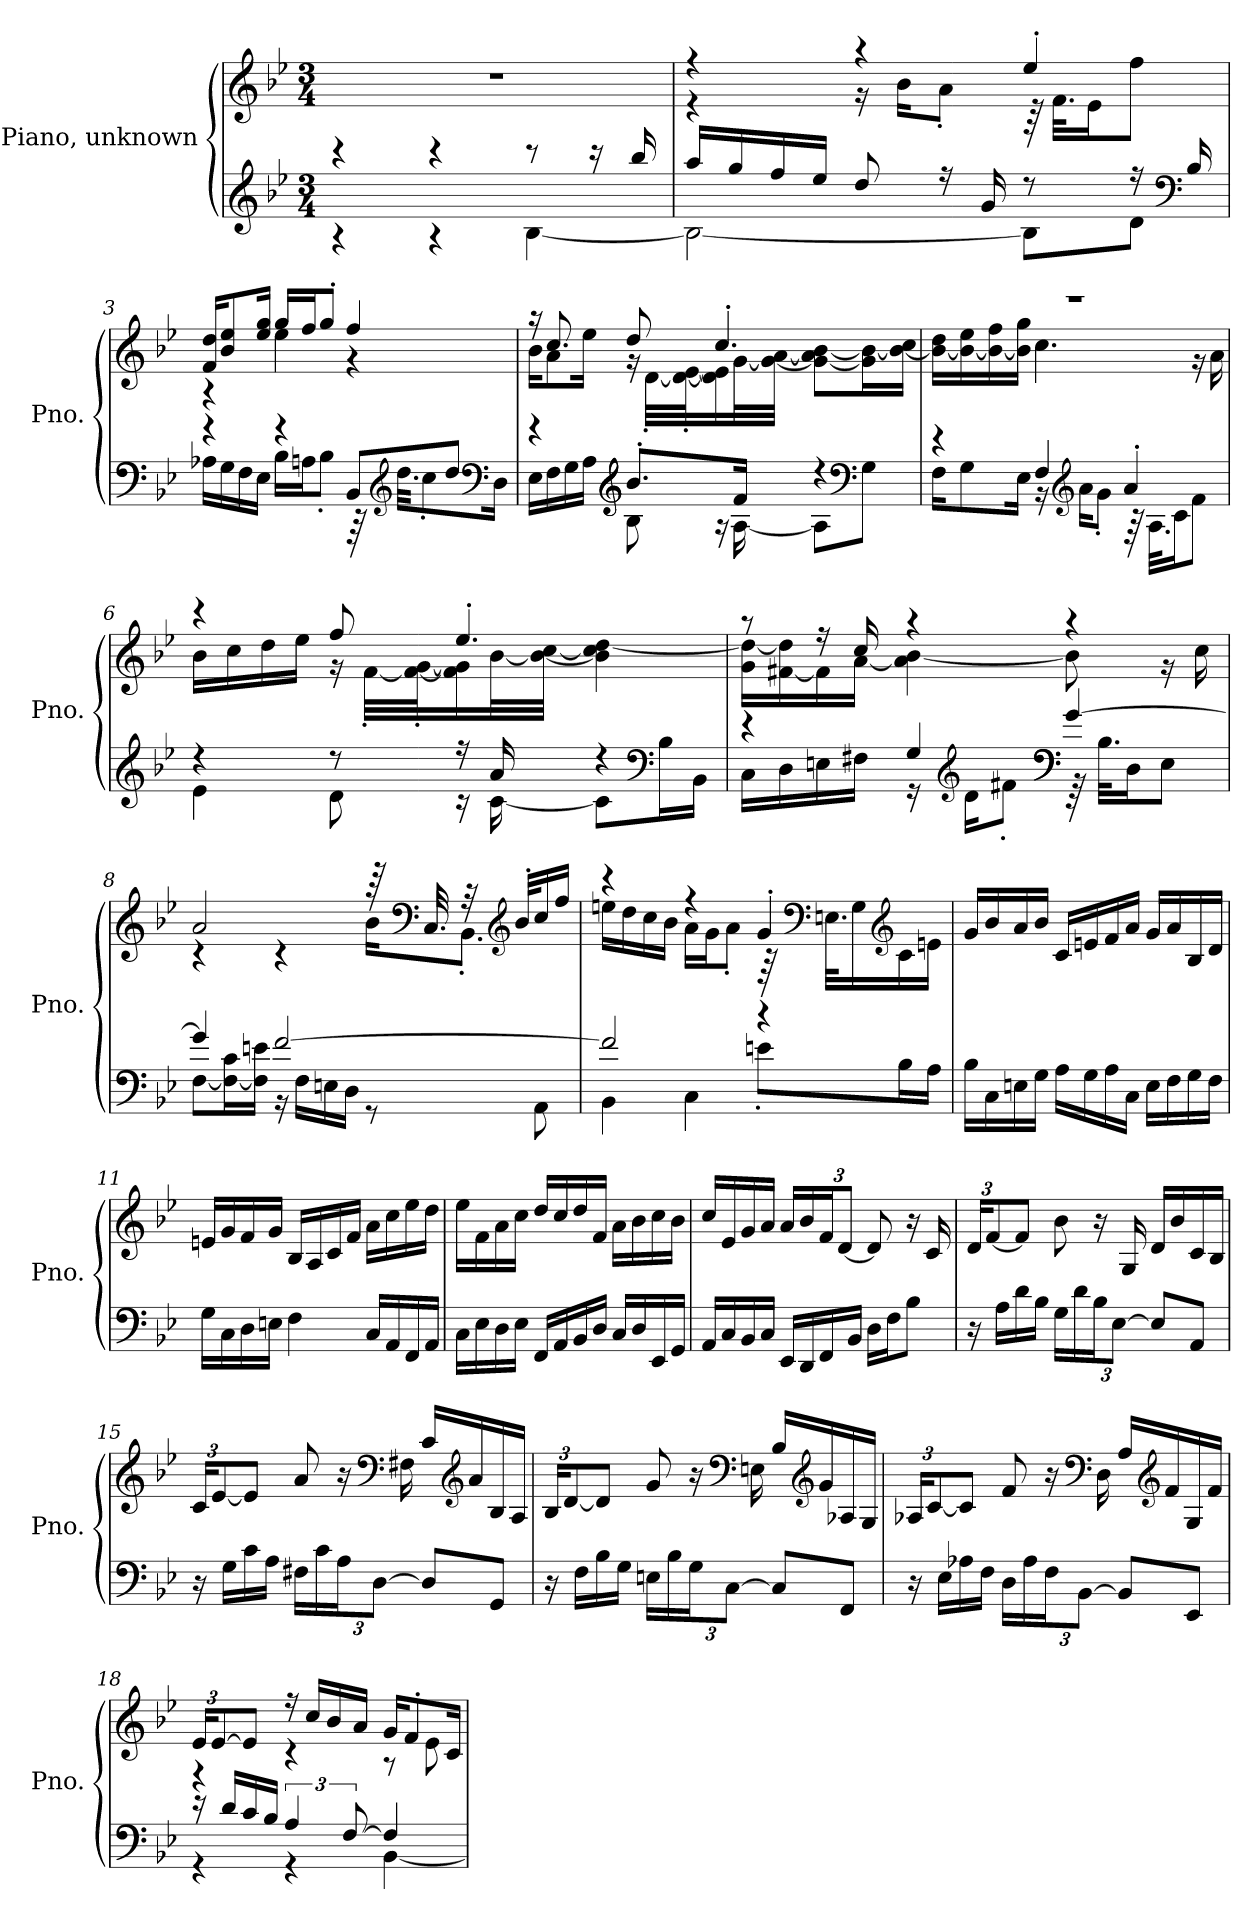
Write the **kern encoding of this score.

**kern	**kern
*part1	*part1
*staff2	*staff1
*I"Piano, unknown	*
*I'Pno.	*
*clefG2	*clefG2
*k[b-e-]	*k[b-e-]
*M3/4	*M3/4
*MM180	*MM180
=1	=1
*^	*
4r	4r	2.r
4r	4r	.
8r	[4B-\	.
16r	.	.
16bb-/	.	.
=2	=2	=2
*	*	*^
16aa/LL	2B-\_	4r	4r
16gg/	.	.	.
16ff/	.	.	.
16ee-/JJ	.	.	.
8dd/	.	4r	16r
.	.	.	16b-\KL
16r	.	.	8a'\J
16g/	.	.	.
8r	8B-\L]	4ee-'/	64r
.	.	.	32.f\KLL
.	.	.	16e-\J
16r	8d\J	.	8ff\J
*clefF4	*	*	*
16B-/	.	.	.
=3	=3	=3	=3
4r	16A-X\LL	16f/ 16dd/KL	4r
.	16G\	8b-/ 8ee-/	.
.	16F\	.	.
.	16E-\JJ	16ee-/ 16gg/Jk	.
4r	16B-\LL	16gg/LL	4ee-\
.	16An\J	16ff/J	.
.	8B-'\J	8gg'/J	.
8BB-/L	64r	4ff/	4r
*clefG2	*	*	*
.	32.dd\KKL	.	.
.	8cc'\	.	.
8dd/J	.	.	.
*clefF4	*	*	*
.	16D\Jk	.	.
!!LO:LB:g=z	!!
=4	=4	=4	=4
4r	16E-\LL	16r	16b-\KL
.	16F\	8.cc/	8a\
.	16G\	.	.
.	16A\JJ	.	16ee-\Jk
*clefG2	*	*	*
8.b-'/L	8B-\	8dd/	16r
.	.	.	[32d'\LLL
.	.	.	32d\_' [32e-\'J
.	16r	4.cc'/	16d\] 16e-\]
16f/Jk	[16A\	.	[32g\L
.	.	.	32g\_ [32a\JJJ
4r	8A\L]	.	8g\_ 8a\] [8b-\L
*clefF4	*	*	*
.	8G\J	.	16g\] 16b-\_L
.	.	.	16b-\_ 16cc\JJ
=5	=5	=5	=5
4r	16F\KL	2.r	16b-\_ 16dd\LL
.	8G\	.	16b-\_ 16ee-\
.	.	.	16b-\_ 16ff\
.	16E-\Jk	.	16b-\] 16gg\JJ
4F/	16r	.	4.cc\
*clefG2	*	*	*
.	16a\KL	.	.
.	8g'\J	.	.
4a'/	64r	.	.
.	32.A\KLL	.	.
.	16c\J	.	.
.	8f\J	.	16r
.	.	.	16a\
!!LO:LB:g=z	!!
=6	=6	=6	=6
4r	4e-\	4r	16b-\LL
.	.	.	16cc\
.	.	.	16dd\
.	.	.	16ee-\JJ
8r	8d\	8ff/	16r
.	.	.	[32f'\LLL
.	.	.	32f\_' [32g\'J
16r	16r	4.ee-'/	16f\] 16g\]
16a/	[16c\	.	[32b-\L
.	.	.	32b-\_ [32cc\JJJ
4r	8c\L]	.	4b-\] 4cc\] [4dd\
*clefF4	*	*	*
.	16B-\L	.	.
.	16BB-\JJ	.	.
=7	=7	=7	=7
4r	16C\LL	8r	16g\ 16dd\_LL
.	16D\	.	[16f#X\ 16dd\]
.	16En\	16r	16f#\]
.	16F#X\JJ	16cc/	[16a\JJ
4G/	16r	4r	4a\] [4b-\
*clefG2	*	*	*
.	16d\KL	.	.
.	8f#X'\J	.	.
*clefF4	*	*	*
[4g/	64r	4r	8b-\]
.	32.B-\KLL	.	.
.	16D\J	.	.
.	8E\J	.	16r
.	.	.	16cc\
!!LO:LB:g=z	!!
=8	=8	=8	=8
4g/]	[8F\L	2a/	4r
.	16F\_ 16c\L	.	.
.	16F\] 16en\JJ	.	.
[2f/	16r	.	4r
.	16F\LL	.	.
.	16En\	.	.
.	16D\JJ	.	.
.	8r	64r	16b-\KL
*	*	*clefF4	*
.	.	32.C/	.
.	.	32r	8.BB-'\J
*	*	*clefG2	*
.	.	32b-'/KLL	.
.	8AA\	16cc/	.
.	.	16ff/JJ	.
=9	=9	=9	=9
2f/]	4BB-\	4r	16een\LL
.	.	.	16dd\
.	.	.	16cc\
.	.	.	16b-\JJ
.	4C\	4r	16a\LL
.	.	.	16g\J
.	.	.	8a'\J
4r	8en'\L	4g'/	64r
*	*	*clefF4	*
.	.	.	32.En\KLL
.	.	.	16G\
*	*	*clefG2	*
.	16B-\L	.	16c\
.	16A\JJ	.	16en\JJ
*v	*v	*	*
*	*v	*v
!!LO:LB:g=z
=10	=10
16B-\LL	16g/LL
16C\	16b-/
16En\	16a/
16G\JJ	16b-/JJ
16A\LL	16c/LL
16G\	16en/
16A\	16f/
16C\JJ	16a/JJ
16E\LL	16g/LL
16F\	16a/
16G\	16B-/
16F\JJ	16d/JJ
=11	=11
16G\LL	16en/LL
16C\	16g/
16D\	16f/
16En\JJ	16g/JJ
4F\	16B-/LL
.	16A/
.	16c/
.	16f/JJ
16C/LL	16a\LL
16AA/	16cc\
16FF/	16ee-\
16AA/JJ	16dd\JJ
=12	=12
16C\LL	16ee-\LL
16E-\	16f\
16D\	16a\
16E-\JJ	16cc\JJ
16FF/LL	16dd/LL
16AA/	16cc/
16BB-/	16dd/
16D/JJ	16f/JJ
16C/LL	16a\LL
16D/	16b-\
16EE-/	16cc\
16GG/JJ	16b-\JJ
!!LO:LB:g=z
=13	=13
16AA/LL	16cc/LL
16C/	16e-/
16BB-/	16g/
16C/JJ	16a/JJ
16EE-/LL	16a/LL
16DD/	16b-/
*	*Xbrackettup
16FF/	24f/J
.	[12d/J
16BB-/JJ	.
16D\LL	8d/]
16F\J	.
8B-\J	16r
.	16c/
=14	=14
16r	24d/KL
.	[12f/
16A\LL	.
16d\	8f/J]
16B-\JJ	.
16G\LL	8b-\
16d\	.
*Xbrackettup	*
24B-\J	16r
[12E-\J	.
.	16G/
8E-/L]	16d/LL
.	16b-/
8AA/J	16c/
.	16B-/JJ
=15	=15
16r	24c/KL
.	[12e-/
16G\LL	.
16c\	8e-/J]
16A\JJ	.
16F#X\LL	8a/
16c\	.
24A\J	16r
[12D\J	.
*	*clefF4
.	16F#X\
8D/L]	16c/LL
*	*clefG2
.	16a/
8GG/J	16B-/
.	16A/JJ
!!LO:PB:g=z
=16	=16
16r	24B-/KL
.	[12d/
16F\LL	.
16B-\	8d/J]
16G\JJ	.
16En\LL	8g/
16B-\	.
24G\J	16r
[12C\J	.
*	*clefF4
.	16En\
8C/L]	16B-/LL
*	*clefG2
.	16g/
8FF/J	16A-X/
.	16G/JJ
=17	=17
16r	24A-X/KL
.	[12c/
16E-\LL	.
16A-X\	8c/J]
16F\JJ	.
16D\LL	8f/
16A-\	.
24F\J	16r
[12BB-\J	.
*	*clefF4
.	16D\
8BB-/L]	16A-/LL
*	*clefG2
.	16f/
8EE-/J	16G/
.	16f/JJ
!!LO:LB:g=z
=18	=18
*^	*^
16r	4r	24e-/KL	4r
.	.	[12e-/	.
16d/LL	.	.	.
16c/	.	8e-/J]	.
16B-/JJ	.	.	.
*brackettup	*	*	*
6A/	4r	16r	4r
.	.	16cc/LL	.
.	.	16b-/	.
[12F/	.	.	.
.	.	16a/JJ	.
4F/]	[4BB-\	16g/KL	8r
.	.	8f'/	.
.	.	.	8e-\
.	.	16c/Jk	.
*v	*v	*	*
*	*v	*v
=	=
*-	*-
